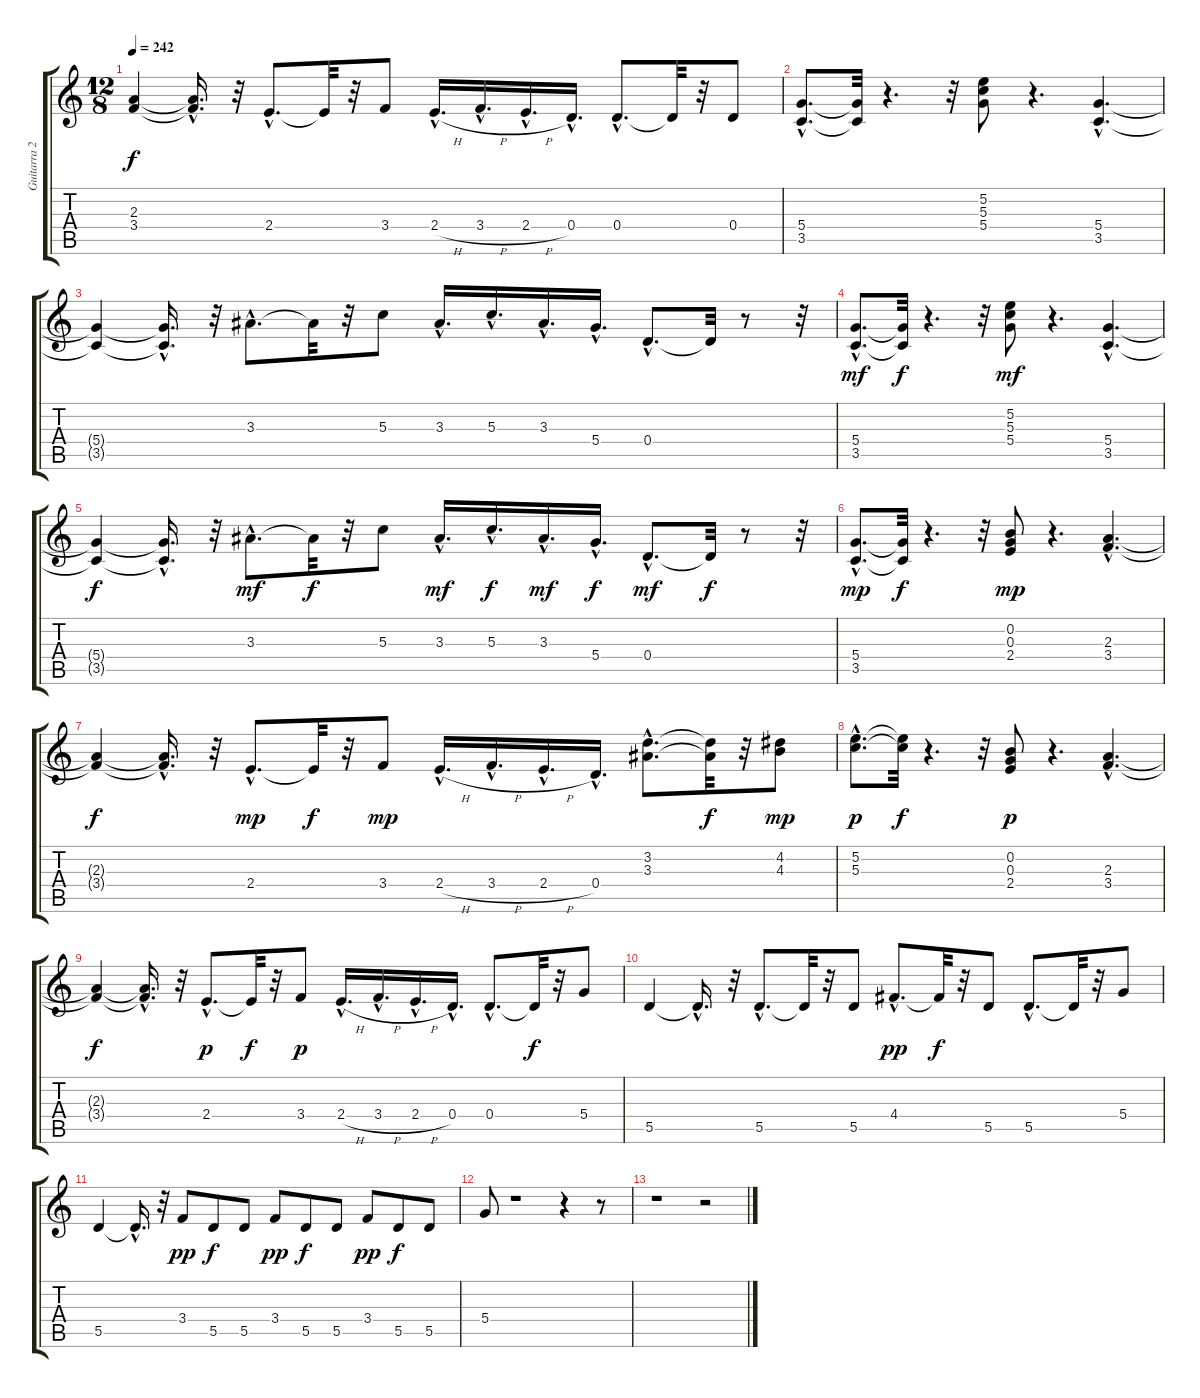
\track ("Guitarra 2" "Guitarra 2") {instrument overdrivenguitar}
\staff {score tabs}
\tuning (E4 B3 G3 D3 A2 E2) {hide}
\ts (12 8)
\tempo 242
\clef g2
\ks c
(2.3{t} 3.4{t}).4{dy f volume 9} (2.3{hac t} 3.4{hac t}).16{d} r.32 2.4{hac}.8{d} 2.4{t}.32 r.32 3.4.8 2.4{h hac}.16{d} 3.4{h hac}.16{d} 2.4{h hac}.16{d} 0.4{hac}.16{d} 0.4{hac}.8{d} 0.4{t}.32 r.32 0.4.8 |
(5.4{hac} 3.5{hac}).8{d} (5.4{t} 3.5{t}).32 r.4{d} r.32 (5.2 5.3 5.4).8 r.4{d} (5.4{hac} 3.5{hac}).4{d} |
(5.4{t} 3.5{t}).4 (5.4{hac t} 3.5{hac t}).16{d} r.32 3.3{hac}.8{d} 3.3{t}.32 r.32 5.3.8 3.3{hac}.16{d} 5.3{hac}.16{d} 3.3{hac}.16{d} 5.4{hac}.16{d} 0.4{hac}.8{d} 0.4{t}.32 r.8 r.32 |
(5.4{hac} 3.5{hac}).8{d dy mf volume 5} (5.4{t} 3.5{t}).32{dy f} r.4{d} r.32 (5.2 5.3 5.4).8{dy mf} r.4{d} (5.4{hac} 3.5{hac}).4{d} |
(5.4{t} 3.5{t}).4{dy f} (5.4{hac t} 3.5{hac t}).16{d} r.32 3.3{hac}.8{d dy mf} 3.3{t}.32{dy f} r.32 5.3.8 3.3{hac}.16{d dy mf} 5.3{hac}.16{d dy f} 3.3{hac}.16{d dy mf} 5.4{hac}.16{d dy f} 0.4{hac}.8{d dy mf} 0.4{t}.32{dy f} r.8 r.32 |
(5.4{hac} 3.5{hac}).8{d dy mp} (5.4{t} 3.5{t}).32{dy f} r.4{d} r.32 (0.2 0.3 2.4).8{dy mp} r.4{d} (2.3{hac} 3.4{hac}).4{d} |
(2.3{t} 3.4{t}).4{dy f} (2.3{hac t} 3.4{hac t}).16{d} r.32 2.4{hac}.8{d dy mp} 2.4{t}.32{dy f} r.32 3.4.8{dy mp} 2.4{h hac}.16{d} 3.4{h hac}.16{d} 2.4{h hac}.16{d} 0.4{hac}.16{d} (3.2{hac} 3.3{hac}).8{d} (3.2{t} 3.3{t}).32{dy f} r.32 (4.2 4.3).8{dy mp} |
(5.2{hac} 5.3{hac}).8{d dy p} (5.2{t} 5.3{t}).32{dy f} r.4{d} r.32 (0.2 0.3 2.4).8{dy p} r.4{d} (2.3{hac} 3.4{hac}).4{d} |
(2.3{t} 3.4{t}).4{dy f} (2.3{hac t} 3.4{hac t}).16{d} r.32 2.4{hac}.8{d dy p} 2.4{t}.32{dy f} r.32 3.4.8{dy p} 2.4{h hac}.16{d} 3.4{h hac}.16{d} 2.4{h hac}.16{d} 0.4{hac}.16{d} 0.4{hac}.8{d} 0.4{t}.32{dy f} r.32 5.4.8 |
5.5.4 5.5{hac t}.16{d} r.32 5.5{hac}.8{d} 5.5{t}.32 r.32 5.5.8 4.4{hac}.8{d dy pp} 4.4{t}.32{dy f} r.32 5.5.8 5.5{hac}.8{d} 5.5{t}.32 r.32 5.4.8 |
5.5.4 5.5{hac t}.16{d} r.32 3.4.8{dy pp} 5.5.8{dy f} 5.5.8 3.4.8{dy pp} 5.5.8{dy f} 5.5.8 3.4.8{dy pp} 5.5.8{dy f} 5.5.8 |
5.4.8 r.1 r.4 r.8 |
r.1 r.2
